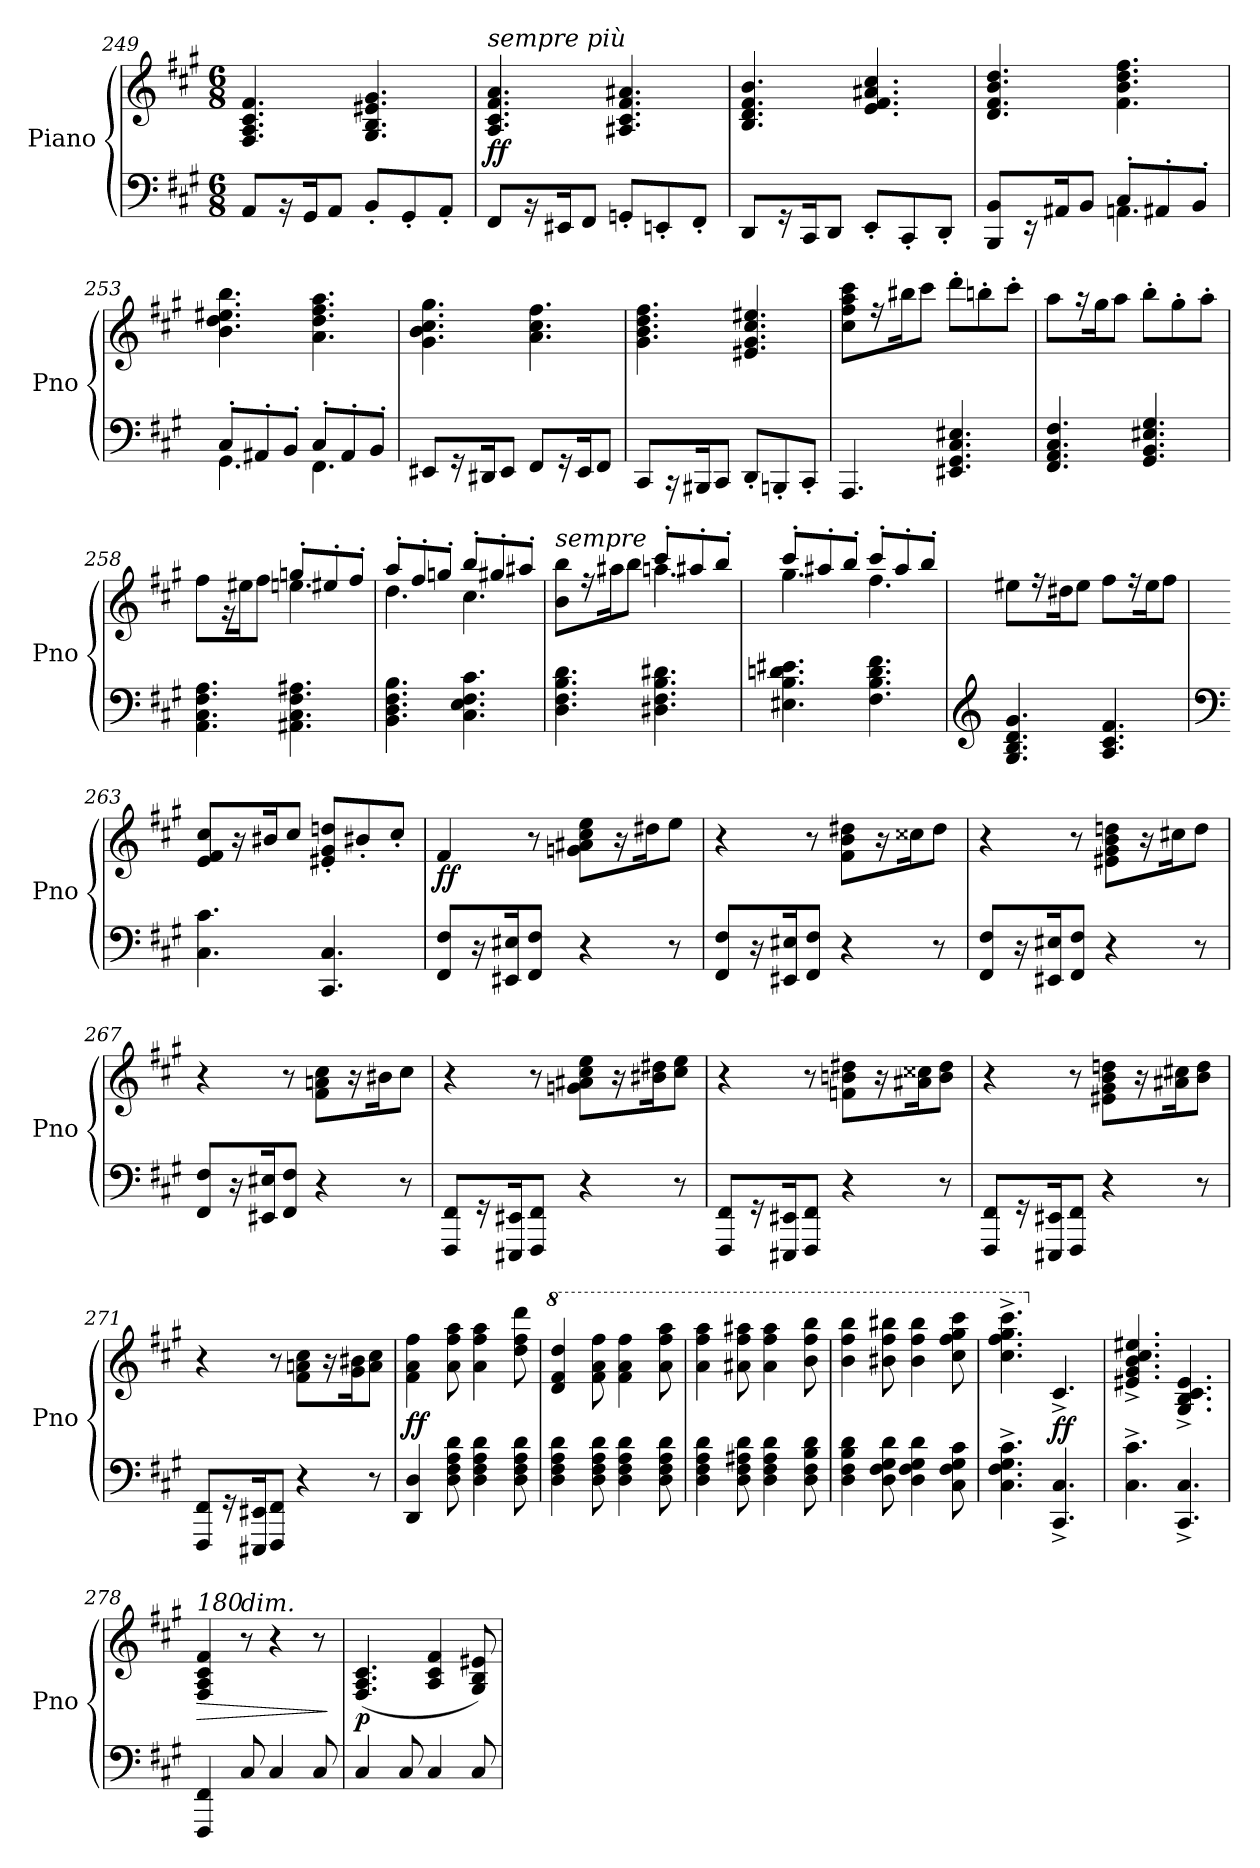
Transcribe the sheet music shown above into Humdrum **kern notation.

**kern	**kern	**dynam
*part1	*part1	*part1
*staff2	*staff1	*staff1/2
*I"Piano	*	*
*I'Pno	*	*
*clefF4	*clefG2	*
*k[f#c#g#]	*k[f#c#g#]	*
*M6/8	*M6/8	*
=249	=249	=249
8AA/L	4.F#/ 4.A/ 4.c#/ 4.f#/	.
16rBB	.	.
16GG#/K	.	.
8AA/J	.	.
8BB'/L	4.G#/ 4.B/ 4.e#X/ 4.g#/	.
8GG#'/	.	.
8AA'/J	.	.
=250	=250	=250
!	!LO:TX:a:i:t=sempre più	!
!	!	!LO:DY:b
8FF#/L	4.A/ 4.c#/ 4.f#/ 4.a/	ff
16rBB	.	.
16EE#X/K	.	.
8FF#/J	.	.
8GGn'/L	4.A#X/ 4.c#/ 4.f#/ 4.a#X/	.
8EEn'/	.	.
8FF#'/J	.	.
=251	=251	=251
8DD/L	4.B/ 4.d/ 4.f#/ 4.b/	.
16rGG	.	.
16CC#/K	.	.
8DD/J	.	.
8EE'/L	4.e/ 4.f#/ 4.a#X/ 4.cc#/	.
8CC#'/	.	.
8DD'/J	.	.
!!LO:LB:g=z
=252	=252	=252
*^	*	*
8BBB/ 8BB/L	4.ryy	4.d/ 4.f#/ 4.b/ 4.dd/	.
16rEE	.	.	.
16AA#X/K	.	.	.
8BB/J	.	.	.
8C#'/L	4.AAn\	4.f#\ 4.b\ 4.dd\ 4.ff#\	.
8AA#X'/	.	.	.
8BB'/J	.	.	.
=253	=253	=253	=253
8C#'/L	4.GG#\	4.b\ 4.dd\ 4.ee#X\ 4.bb\	.
8AA#X'/	.	.	.
8BB'/J	.	.	.
8C#'/L	4.FF#\	4.a\ 4.dd\ 4.ff#\ 4.aa\	.
8AA#'/	.	.	.
8BB'/J	.	.	.
*v	*v	*	*
=254	=254	=254
8EE#X/L	4.g#\ 4.b\ 4.cc#\ 4.gg#\	.
16rGG	.	.
16DD#X/K	.	.
8EE#/J	.	.
8FF#/L	4.a\ 4.cc#\ 4.ff#\	.
16rGG	.	.
16EE#/K	.	.
8FF#/J	.	.
=255	=255	=255
8CC#/L	4.g#\ 4.b\ 4.dd\ 4.ff#\	.
16rCC	.	.
16BBB#X/K	.	.
8CC#/J	.	.
8DD'/L	4.e#X/ 4.g#/ 4.cc#/ 4.ee#X/	.
8BBBn'/	.	.
8CC#'/J	.	.
=256	=256	=256
4.AAA/	8cc#\ 8ff#\ 8aa\ 8ccc#\L	.
.	16rff	.
.	16bb#X\K	.
.	8ccc#\J	.
4.EE#X/ 4.GG#/ 4.C#/ 4.E#X/	8ddd'\L	.
.	8bbn'\	.
.	8ccc#'\J	.
!!LO:LB:g=z
=257	=257	=257
4.FF#/ 4.AA/ 4.C#/ 4.F#/	8aa\L	.
.	16raa	.
.	16gg#\K	.
.	8aa\J	.
4.GG#/ 4.BB/ 4.E#X/ 4.G#/	8bb'\L	.
.	8gg#'\	.
.	8aa'\J	.
=258	=258	=258
*	*^	*
4.AA\ 4.C#\ 4.F#\ 4.A\	8ff#\L	4.ryy	.
.	16rg	.	.
.	16ee#X\K	.	.
.	8ff#\J	.	.
4.AA#X\ 4.C#\ 4.F#\ 4.A#X\	8ggn'/L	4.een\	.
.	8ee#X'/	.	.
.	8ff#'/J	.	.
=259	=259	=259	=259
4.BB\ 4.D\ 4.F#\ 4.B\	8aa'/L	4.dd\	.
.	8ff#'/	.	.
.	8ggn'/J	.	.
4.C#\ 4.E\ 4.F#\ 4.c#\	8bb'/L	4.cc#\	.
.	8gg#X'/	.	.
.	8aa#X'/J	.	.
=260	=260	=260	=260
!	!LO:TX:a:i:t=sempre	!	!
4.D\ 4.F#\ 4.B\ 4.d\	8b\ 8bb\L	4.ryy	.
.	16r	.	.
.	16aa#X\K	.	.
.	8bb\J	.	.
4.D#X\ 4.F#\ 4.B\ 4.d#X\	8ccc#'/L	4.aan\	.
.	8aa#X'/	.	.
.	8bb'/J	.	.
=261	=261	=261	=261
4.E#X\ 4.B\ 4.dn\ 4.e#X\	8ccc#'/L	4.gg#\	.
.	8aa#X'/	.	.
.	8bb'/J	.	.
4.F#\ 4.B\ 4.d\ 4.f#\	8ccc#'/L	4.ff#\	.
.	8aa#'/	.	.
.	8bb'/J	.	.
*	*v	*v	*
!!LO:LB:g=z
=262	=262	=262
*clefG2	*	*
4.G#/ 4.B/ 4.d/ 4.g#/	8ee#X\L	.
.	16rff	.
.	16dd#X\K	.
.	8ee#\J	.
4.A/ 4.c#/ 4.f#/	8ff#\L	.
.	16rff	.
.	16ee#\K	.
.	8ff#\J	.
=263	=263	=263
*clefF4	*	*
4.C#\ 4.c#\	8e/ 8f#/ 8cc#/L	.
.	16r	.
.	16b#X/K	.
.	8cc#/J	.
4.CC#/ 4.C#/	8e#X/' 8g#/' 8ddn/'L	.
.	8b#X'/	.
.	8cc#'/J	.
=264	=264	=264
!	!	!LO:DY:b
8FF#/ 8F#/L	4f#/	ff
16r	.	.
16EE#X/ 16E#X/K	.	.
8FF#/ 8F#/J	8r	.
4r	8gn\ 8a#X\ 8cc#\ 8ee\L	.
.	16r	.
.	16dd#X\K	.
8r	8ee\J	.
=265	=265	=265
8FF#/ 8F#/L	4r	.
16r	.	.
16EE#X/ 16E#X/K	.	.
8FF#/ 8F#/J	8r	.
4r	8f#\ 8b\ 8dd#X\L	.
.	16r	.
.	16cc##X\K	.
8r	8dd#\J	.
!!LO:LB:g=z
=266	=266	=266
8FF#/ 8F#/L	4r	.
16r	.	.
16EE#X/ 16E#X/K	.	.
8FF#/ 8F#/J	8r	.
4r	8e#X\ 8g#\ 8b\ 8ddn\L	.
.	16r	.
.	16cc#X\K	.
8r	8dd\J	.
=267	=267	=267
8FF#/ 8F#/L	4r	.
16r	.	.
16EE#X/ 16E#X/K	.	.
8FF#/ 8F#/J	8r	.
4r	8f#\ 8an\ 8cc#\L	.
.	16r	.
.	16b#X\K	.
8r	8cc#\J	.
=268	=268	=268
8FFF#/ 8FF#/L	4r	.
16rGG	.	.
16EEE#X/ 16EE#X/K	.	.
8FFF#/ 8FF#/J	8r	.
4r	8gn\ 8a#X\ 8cc#\ 8ee\L	.
.	16r	.
.	16b#X\ 16dd#X\K	.
8r	8cc#\ 8ee\J	.
=269	=269	=269
8FFF#/ 8FF#/L	4r	.
16rGG	.	.
16EEE#X/ 16EE#X/K	.	.
8FFF#/ 8FF#/J	8r	.
4r	8fn\ 8bn\ 8dd#X\L	.
.	16r	.
.	16a#X\ 16cc##X\K	.
8r	8b\ 8dd#\J	.
!!LO:LB:g=z
=270	=270	=270
8FFF#/ 8FF#/L	4r	.
16rGG	.	.
16EEE#X/ 16EE#X/K	.	.
8FFF#/ 8FF#/J	8r	.
4r	8e#X\ 8g#\ 8b\ 8ddn\L	.
.	16r	.
.	16a#X\ 16cc#X\K	.
8r	8b\ 8dd\J	.
=271	=271	=271
8FFF#/ 8FF#/L	4r	.
16rGG	.	.
16EEE#X/ 16EE#X/K	.	.
8FFF#/ 8FF#/J	8r	.
4r	8f#\ 8an\ 8cc#\L	.
.	16r	.
.	16g#\ 16b#X\K	.
8r	8a\ 8cc#\J	.
=272	=272	=272
!	!	!LO:DY:b
4DD/ 4D/	4f#\ 4a\ 4ff#\	ff
8D\ 8F#\ 8A\ 8d\	8a\ 8ff#\ 8aa\	.
4D\ 4F#\ 4A\ 4d\	4a\ 4ff#\ 4aa\	.
8D\ 8F#\ 8A\ 8d\	8dd\ 8ff#\ 8ddd\	.
=273	=273	=273
*	*8va	*
4D\ 4F#\ 4A\ 4d\	4dd/ 4ff#/ 4ddd/	.
8D\ 8F#\ 8A\ 8d\	8ff#\ 8aa\ 8fff#\	.
4D\ 4F#\ 4A\ 4d\	4ff#\ 4aa\ 4fff#\	.
8D\ 8F#\ 8A\ 8d\	8aa\ 8fff#\ 8aaa\	.
=274	=274	=274
4D\ 4F#\ 4A\ 4d\	4aa\ 4fff#\ 4aaa\	.
8D\ 8F#\ 8A#X\ 8d\	8aa#X\ 8fff#\ 8aaa#X\	.
4D\ 4F#\ 4A#\ 4d\	4aa#\ 4fff#\ 4aaa#\	.
8D\ 8F#\ 8B\ 8d\	8bb\ 8fff#\ 8bbb\	.
=275	=275	=275
4D\ 4F#\ 4B\ 4d\	4bb\ 4fff#\ 4bbb\	.
8D\ 8F#\ 8G#\ 8d\	8bb#X\ 8fff#\ 8bbb#X\	.
4D\ 4F#\ 4G#\ 4d\	4bb#\ 4fff#\ 4bbb#\	.
8C#\ 8F#\ 8G#\ 8c#\	8ccc#\ 8fff#\ 8ggg#\ 8cccc#\	.
!!LO:PB:g=z
=276	=276	=276
4.C#\^ 4.F#\^ 4.G#\^ 4.c#\^	4.ccc#\^ 4.fff#\^ 4.ggg#\^ 4.cccc#\^	.
*	*X8va	*
!	!	!LO:DY:b
4.CC#/^ 4.C#/^	4.c#^/	ff
=277	=277	=277
4.C#\^ 4.c#\^	4.e#X/^ 4.g#/^ 4.b/^ 4.cc#/^ 4.ee#X/^	.
4.CC#/^ 4.C#/^	4.G#/^ 4.B/^ 4.c#/^ 4.e#/^	.
=278	=278	=278
!	!LO:TX:a:i:t=180	!
!	!	!LO:HP:b
4FFF#/ 4FF#/	4F#/ 4A/ 4c#/ 4f#/	>
!	!LO:TX:a:i:t=dim.	!
8C#/	8r	.
4C#/	4r	.
8C#/	8r	.
.	.	]
=279	=279	=279
!	!	!LO:DY:b
4C#/	(>4.F#/ 4.A/ 4.c#/	p
8C#/	.	.
4C#/	4A/ 4c#/ 4f#/	.
8C#/	8G#/ 8B/ 8e#X/)	.
=	=	=
*-	*-	*-
